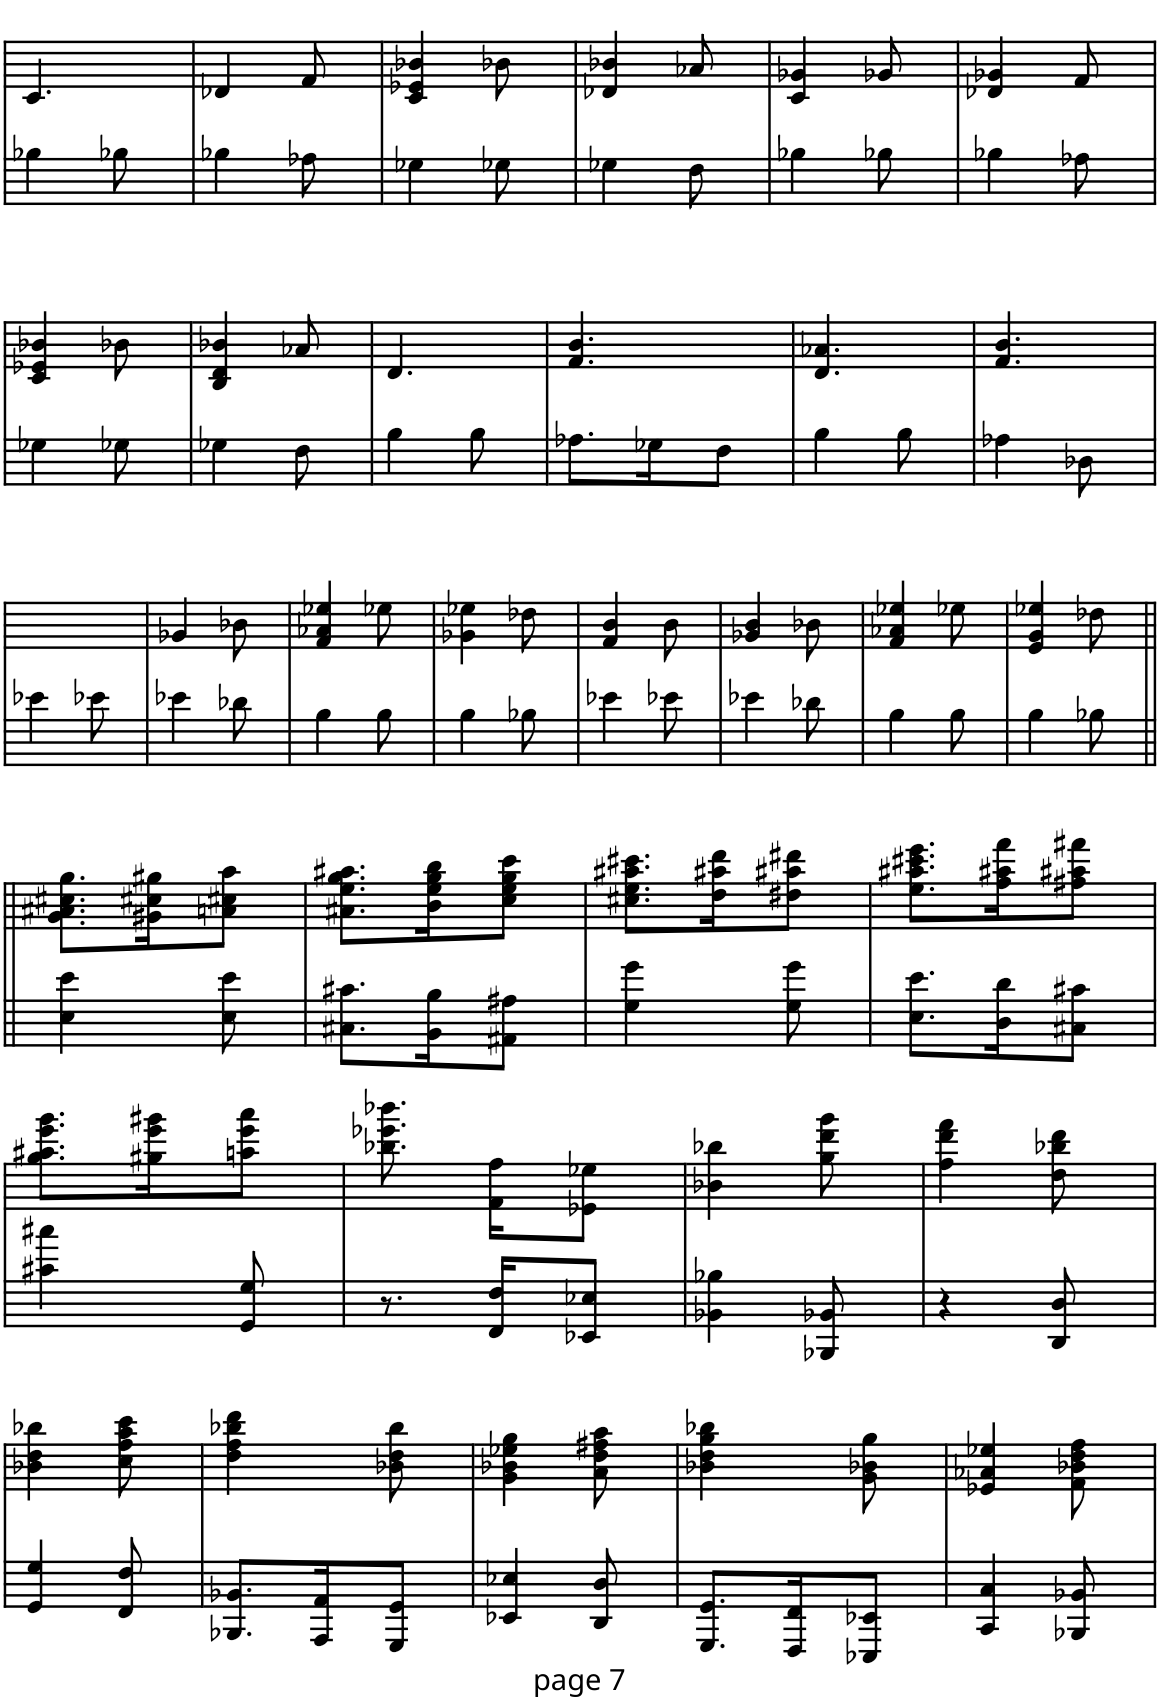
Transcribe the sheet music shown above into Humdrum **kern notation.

**kern	**kern
*part1	*part1
*staff2	*staff1
*I"Piano	*
*I'Pno.	*
!!LO:PB:g=z
*clefF4	*clefG2
*k[]	*k[]
*M3/8	*M3/8
=158	=158
4B-X\	4.c/
8B-X\	.
=159	=159
4B-X\	4d-X/
8A-X\	8f/
=160	=160
4G-X\	4c/ 4e-X/ 4b-X/
8G-X\	8b-X\
=161	=161
4G-X\	4d-X/ 4b-X/
8F\	8a-X/
=162	=162
4B-X\	4c/ 4g-X/
8B-X\	8g-X/
=163	=163
4B-X\	4d-X/ 4g-X/
8A-X\	8f/
!!LO:LB:g=z
=164	=164
4G-X\	4c/ 4e-X/ 4b-X/
8G-X\	8b-X\
=165	=165
4G-X\	4B/ 4d/ 4b-X/
8F\	8a-X/
=166	=166
4B\	4.d/
8B\	.
=167	=167
8.A-X\L	4.f/ 4.b/
16G-X\K	.
8F\J	.
=168	=168
4B\	4.d/ 4.a-X/
8B\	.
=169	=169
4A-X\	4.f/ 4.b/
8D-X\	.
!!LO:LB:g=z
=170	=170
4e-X\	4.ryy
8e-X\	.
=171	=171
4e-X\	4g-X/
8d-X\	8b-X\
=172	=172
4B\	4f/ 4a-X/ 4ee-X/
8B\	8ee-X\
=173	=173
4B\	4g-X\ 4ee-X\
8B-X\	8dd-X\
=174	=174
4e-X\	4f/ 4b/
8e-X\	8b\
=175	=175
4e-X\	4g-X/ 4b/
8d-X\	8b-X\
=176	=176
4B\	4f/ 4a-X/ 4ee-X/
8B\	8ee-X\
=177	=177
4B\	4e/ 4g/ 4ee-X/
8B-X\	8dd-X\
!!LO:LB:g=z
=178||	=178||
4E\ 4e\	8.g\ 8.a#X\ 8.cc#X\ 8.gg\L
.	16g#X\ 16cc#X\ 16gg#X\K
8E\ 8e\	8an\ 8cc#X\ 8aa\J
=179	=179
8.C#X\ 8.c#X\L	8.a#X\ 8.ee\ 8.gg\ 8.aa#X\L
16BB\ 16B\K	16b\ 16ee\ 16gg\ 16bb\K
8AA#X\ 8A#X\J	8cc\ 8ee\ 8gg\ 8ccc\J
=180	=180
4G\ 4g\	8.cc#X\ 8.ee\ 8.aa#X\ 8.ccc#X\L
.	16dd\ 16aa#X\ 16ddd\K
8G\ 8g\	8dd#X\ 8aa#X\ 8ddd#X\J
=181	=181
8.E\ 8.e\L	8.ee\ 8.aa#X\ 8.ccc#X\ 8.eee\L
16D\ 16d\K	16ff\ 16aa#X\ 16fff\K
8C#X\ 8c#X\J	8ff#X\ 8aa#X\ 8fff#X\J
!!LO:LB:g=z
=182	=182
4c#X\ 4cc#X\	8.gg\ 8.aa#X\ 8.eee\ 8.ggg\L
.	16gg#X\ 16eee\ 16ggg#X\K
8GG/ 8G/	8aan\ 8eee\ 8aaa\J
=183	=183
8.r	8.bb-X\ 8.eee-X\ 8.bbb-X\
16FF/ 16F/KL	16f\ 16ff\KL
8EE-X/ 8E-X/J	8e-X\ 8ee-X\J
=184	=184
4BB-X\ 4B-X\	4b-X\ 4bb-X\
8BBB-X/ 8BB-X/	8gg\ 8ddd\ 8ggg\
=185	=185
4r	4ff\ 4ddd\ 4fff\
8DD/ 8D/	8dd\ 8bb-X\ 8ddd\
!!LO:LB:g=z
=186	=186
4GG/ 4G/	4b-X\ 4dd\ 4bb-X\
8FF/ 8F/	8cc\ 8ff\ 8aa\ 8ccc\
=187	=187
8.BBB-X/ 8.BB-X/L	4dd\ 4ff\ 4bb-X\ 4ddd\
16AAA/ 16AA/K	.
8GGG/ 8GG/J	8b-X\ 8dd\ 8bb-\
=188	=188
4EE-X/ 4E-X/	4g\ 4b-X\ 4ee-X\ 4gg\
8DD/ 8D/	8a\ 8dd\ 8ff#X\ 8aa\
=189	=189
8.GGG/ 8.GG/L	4b-X\ 4dd\ 4gg\ 4bb-X\
16FFF/ 16FF/K	.
8EEE-X/ 8EE-X/J	8g\ 8b-X\ 8gg\
=190	=190
4CC/ 4C/	4e-X/ 4a-X/ 4ee-X/
8BBB-X/ 8BB-X/	8f\ 8b-X\ 8dd\ 8ff\
=	=
*-	*-
